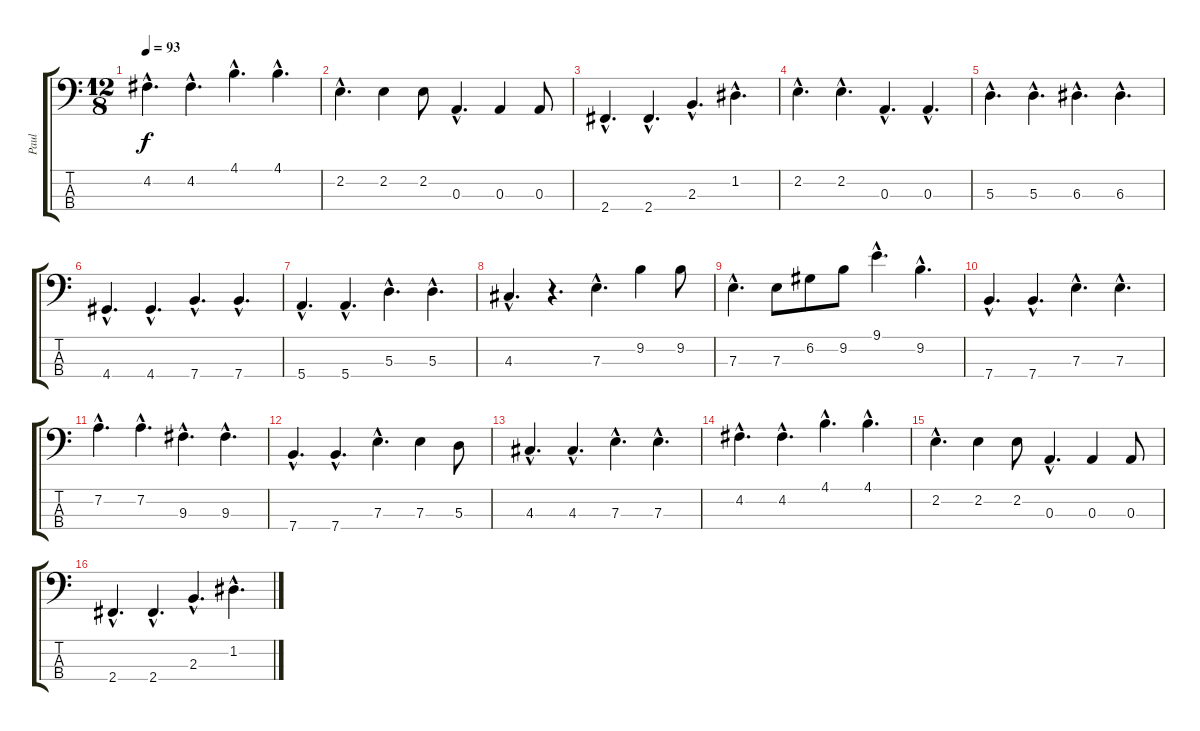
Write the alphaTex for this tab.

\track ("Paul" "Paul") {instrument electricbassfinger}
\staff {score tabs}
\tuning (G2 D2 A1 E1) {hide}
\ts (12 8)
\tempo 93
\clef f4
\ks c
4.2{hac}.4{d dy f} 4.2{hac}.4{d} 4.1{hac}.4{d} 4.1{hac}.4{d} |
2.2{hac}.4{d} 2.2.4 2.2.8 0.3{hac}.4{d} 0.3.4 0.3.8 |
2.4{hac}.4{d} 2.4{hac}.4{d} 2.3{hac}.4{d} 1.2{hac}.4{d} |
2.2{hac}.4{d} 2.2{hac}.4{d} 0.3{hac}.4{d} 0.3{hac}.4{d} |
5.3{hac}.4{d} 5.3{hac}.4{d} 6.3{hac}.4{d} 6.3{hac}.4{d} |
4.4{hac}.4{d} 4.4{hac}.4{d} 7.4{hac}.4{d} 7.4{hac}.4{d} |
5.4{hac}.4{d} 5.4{hac}.4{d} 5.3{hac}.4{d} 5.3{hac}.4{d} |
4.3{hac}.4{d} r.4{d} 7.3{hac}.4{d} 9.2.4 9.2.8 |
7.3{hac}.4{d} 7.3.8 6.2.8 9.2.8 9.1{hac}.4{d} 9.2{hac}.4{d} |
7.4{hac}.4{d} 7.4{hac}.4{d} 7.3{hac}.4{d} 7.3{hac}.4{d} |
7.2{hac}.4{d} 7.2{hac}.4{d} 9.3{hac}.4{d} 9.3{hac}.4{d} |
7.4{hac}.4{d} 7.4{hac}.4{d} 7.3{hac}.4{d} 7.3.4 5.3.8 |
4.3{hac}.4{d} 4.3{hac}.4{d} 7.3{hac}.4{d} 7.3{hac}.4{d} |
4.2{hac}.4{d} 4.2{hac}.4{d} 4.1{hac}.4{d} 4.1{hac}.4{d} |
2.2{hac}.4{d} 2.2.4 2.2.8 0.3{hac}.4{d} 0.3.4 0.3.8 |
2.4{hac}.4{d} 2.4{hac}.4{d} 2.3{hac}.4{d} 1.2{hac}.4{d}
